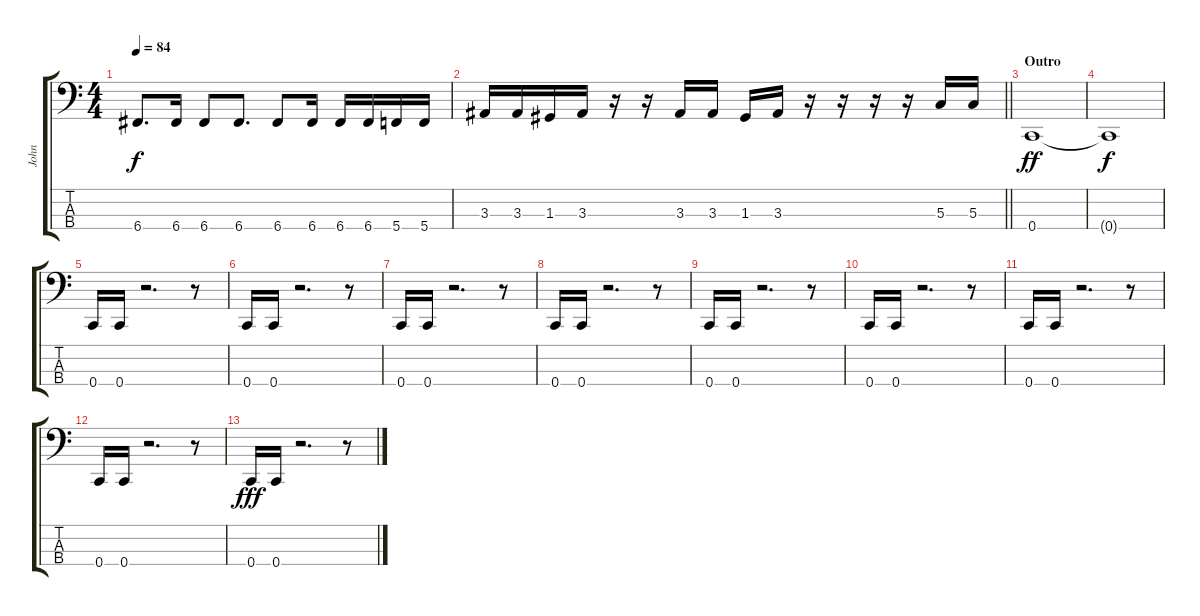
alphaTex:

\track ("John" "John") {instrument electricbasspick}
\staff {score tabs}
\tuning (F2 C2 G1 C1) {hide}
\ts (4 4)
\tempo 84
\clef f4
\ks c
6.4.8{d dy f} 6.4.16 6.4.8 6.4.8{d} 6.4.8 6.4.16 6.4.16 6.4.16 5.4.16 5.4.16 |
\barLineRight lightlight
3.3.16 3.3.16 1.3.16 3.3.16 r.16 r.16 3.3.16 3.3.16 1.3.16 3.3.16 r.16 r.16 r.16 r.16 5.3.16 5.3.16 |
\section ("" "Outro")
0.4.1{dy ff} |
0.4{t}.1{dy f} |
0.4.16 0.4.16 r.2{d} r.8 |
0.4.16 0.4.16 r.2{d} r.8 |
0.4.16{volume 2} 0.4.16 r.2{d} r.8 |
0.4.16 0.4.16 r.2{d} r.8 |
0.4.16 0.4.16 r.2{d} r.8 |
0.4.16 0.4.16 r.2{d} r.8 |
0.4.16{volume 0} 0.4.16 r.2{d} r.8 |
0.4.16 0.4.16 r.2{d} r.8 |
0.4.16{dy fff volume 7} 0.4.16 r.2{d} r.8
